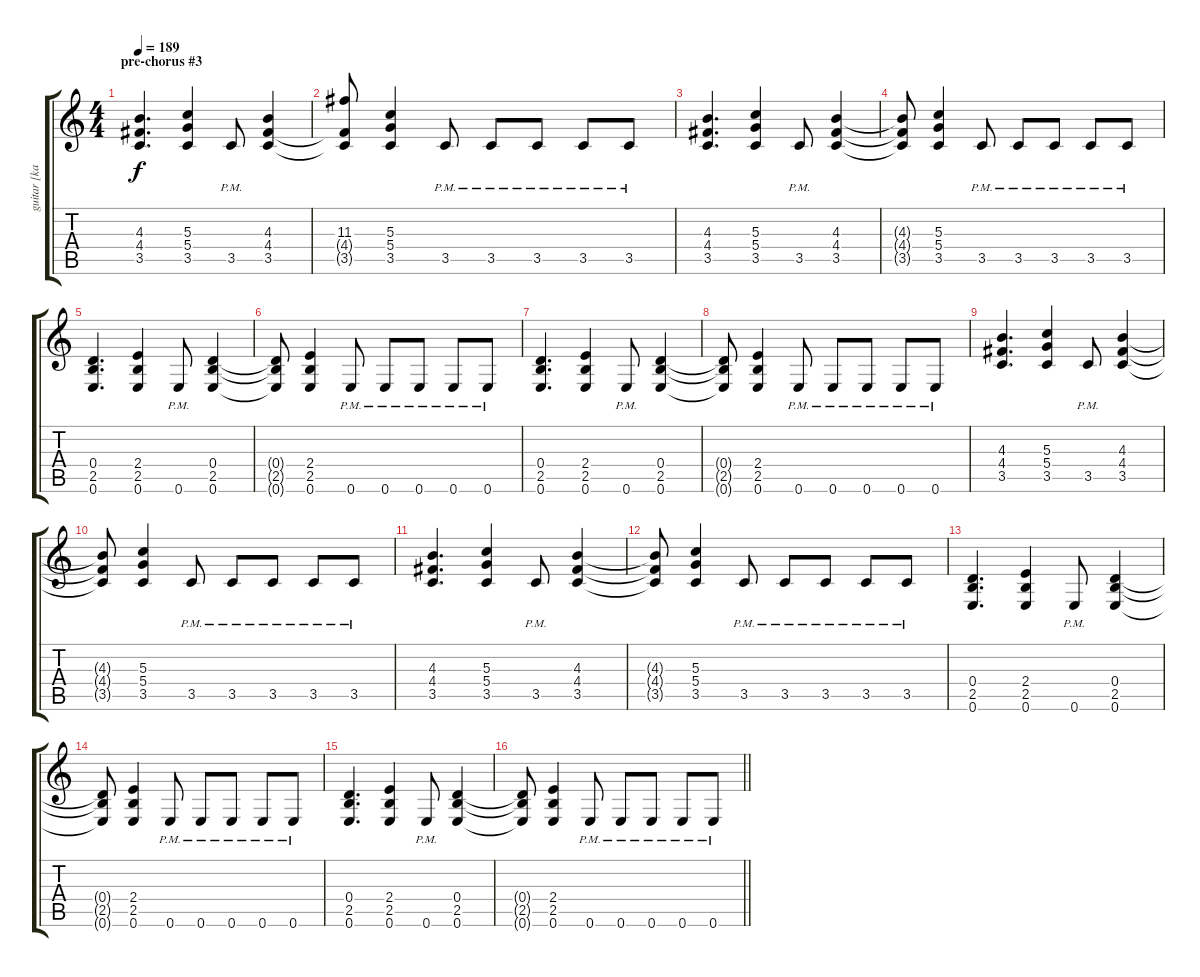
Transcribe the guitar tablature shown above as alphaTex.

\track ("guitar [karukan]" "guitar [ka") {instrument overdrivenguitar}
\staff {score tabs}
\tuning (E4 B3 G3 D3 A2 E2) {hide}
\ts (4 4)
\section ("" "pre-chorus #3")
\tempo 189
\clef g2
\ks c
(4.3 4.4 3.5).4{d dy f} (5.3 5.4 3.5).4 3.5{pm}.8 (4.3 4.4 3.5).4 |
(11.3 4.4{t} 3.5{t}).8 (5.3 5.4 3.5).4 3.5{pm}.8 3.5{pm}.8 3.5{pm}.8 3.5{pm}.8 3.5{pm}.8 |
(4.3 4.4 3.5).4{d} (5.3 5.4 3.5).4 3.5{pm}.8 (4.3 4.4 3.5).4 |
(4.3{t} 4.4{t} 3.5{t}).8 (5.3 5.4 3.5).4 3.5{pm}.8 3.5{pm}.8 3.5{pm}.8 3.5{pm}.8 3.5{pm}.8 |
(0.4 2.5 0.6).4{d} (2.4 2.5 0.6).4 0.6{pm}.8 (0.4 2.5 0.6).4 |
(0.4{t} 2.5{t} 0.6{t}).8 (2.4 2.5 0.6).4 0.6{pm}.8 0.6{pm}.8 0.6{pm}.8 0.6{pm}.8 0.6{pm}.8 |
(0.4 2.5 0.6).4{d} (2.4 2.5 0.6).4 0.6{pm}.8 (0.4 2.5 0.6).4 |
(0.4{t} 2.5{t} 0.6{t}).8 (2.4 2.5 0.6).4 0.6{pm}.8 0.6{pm}.8 0.6{pm}.8 0.6{pm}.8 0.6{pm}.8 |
(4.3 4.4 3.5).4{d} (5.3 5.4 3.5).4 3.5{pm}.8 (4.3 4.4 3.5).4 |
(4.3{t} 4.4{t} 3.5{t}).8 (5.3 5.4 3.5).4 3.5{pm}.8 3.5{pm}.8 3.5{pm}.8 3.5{pm}.8 3.5{pm}.8 |
(4.3 4.4 3.5).4{d} (5.3 5.4 3.5).4 3.5{pm}.8 (4.3 4.4 3.5).4 |
(4.3{t} 4.4{t} 3.5{t}).8 (5.3 5.4 3.5).4 3.5{pm}.8 3.5{pm}.8 3.5{pm}.8 3.5{pm}.8 3.5{pm}.8 |
(0.4 2.5 0.6).4{d} (2.4 2.5 0.6).4 0.6{pm}.8 (0.4 2.5 0.6).4 |
(0.4{t} 2.5{t} 0.6{t}).8 (2.4 2.5 0.6).4 0.6{pm}.8 0.6{pm}.8 0.6{pm}.8 0.6{pm}.8 0.6{pm}.8 |
(0.4 2.5 0.6).4{d} (2.4 2.5 0.6).4 0.6{pm}.8 (0.4 2.5 0.6).4 |
\barLineRight lightlight
(0.4{t} 2.5{t} 0.6{t}).8 (2.4 2.5 0.6).4 0.6{pm}.8 0.6{pm}.8 0.6{pm}.8 0.6{pm}.8 0.6{pm}.8
